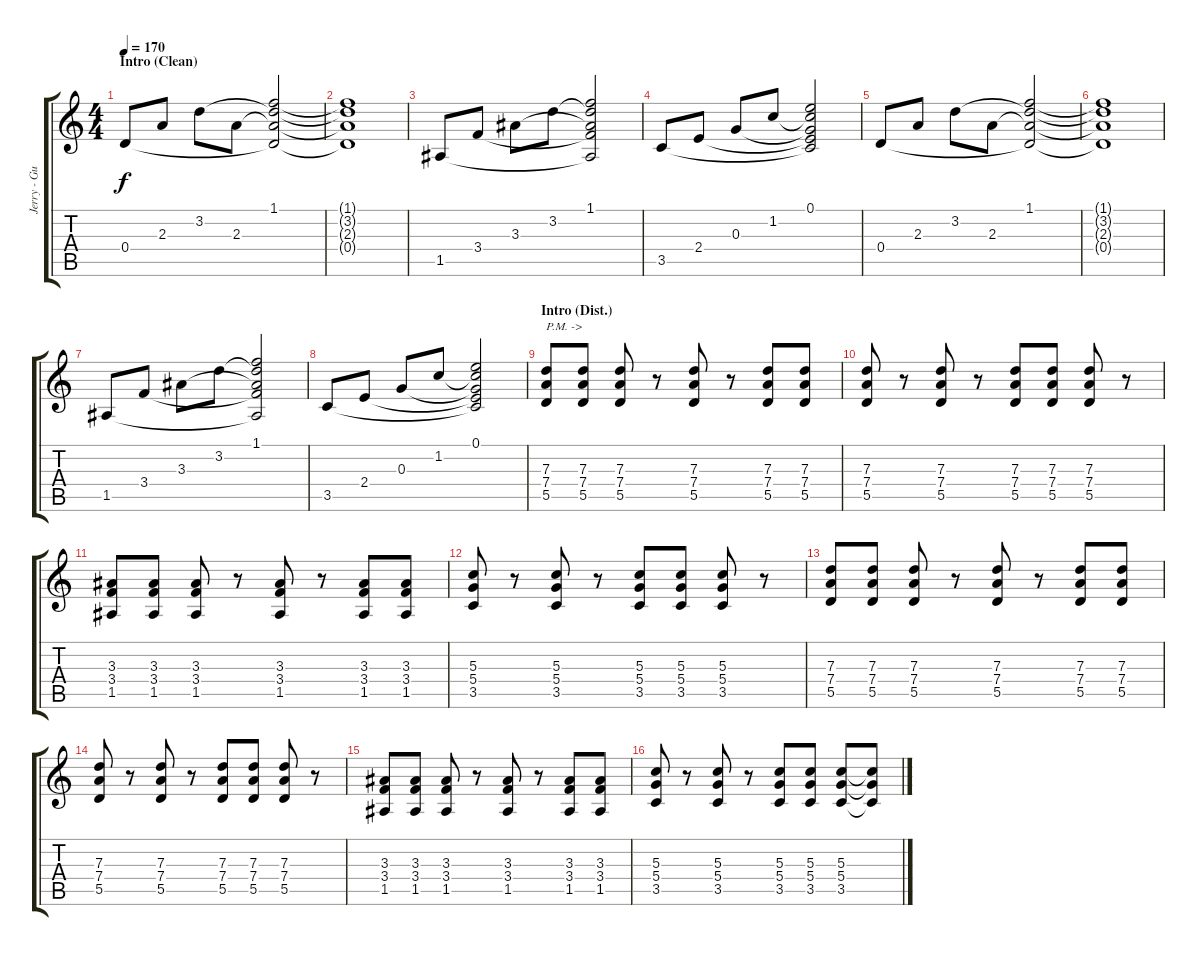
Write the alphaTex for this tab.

\track ("Jerry - Guitar 2" "Jerry - Gu") {instrument distortionguitar}
\staff {score tabs}
\tuning (E4 B3 G3 D3 A2 E2) {hide}
\ts (4 4)
\section ("" "Intro (Clean)")
\tempo 170
\clef g2
\ks c
0.4.8{dy f instrument acousticguitarsteel} 2.3.8 3.2.8 2.3.8 (1.1 3.2{t} 2.3{t} 0.4{t}).2 |
(1.1{t} 3.2{t} 2.3{t} 0.4{t}).1 |
1.5.8{instrument acousticguitarsteel} 3.4.8 3.3.8 3.2.8 (1.1 3.2{t} 3.3{t} 3.4{t} 1.5{t}).2 |
3.5.8{instrument acousticguitarsteel} 2.4.8 0.3.8 1.2.8 (0.1 1.2{t} 0.3{t} 2.4{t} 3.5{t}).2 |
0.4.8{instrument acousticguitarsteel} 2.3.8 3.2.8 2.3.8 (1.1 3.2{t} 2.3{t} 0.4{t}).2 |
(1.1{t} 3.2{t} 2.3{t} 0.4{t}).1 |
1.5.8{instrument acousticguitarsteel} 3.4.8 3.3.8 3.2.8 (1.1 3.2{t} 3.3{t} 3.4{t} 1.5{t}).2 |
3.5.8{instrument acousticguitarsteel} 2.4.8 0.3.8 1.2.8 (0.1 1.2{t} 0.3{t} 2.4{t} 3.5{t}).2 |
\section ("" "Intro (Dist.)")
(7.3 7.4 5.5).8{txt "P.M. ->" instrument distortionguitar} (7.3 7.4 5.5).8 (7.3 7.4 5.5).8 r.8 (7.3 7.4 5.5).8 r.8 (7.3 7.4 5.5).8 (7.3 7.4 5.5).8 |
(7.3 7.4 5.5).8 r.8 (7.3 7.4 5.5).8 r.8 (7.3 7.4 5.5).8 (7.3 7.4 5.5).8 (7.3 7.4 5.5).8 r.8 |
(3.3 3.4 1.5).8 (3.3 3.4 1.5).8 (3.3 3.4 1.5).8 r.8 (3.3 3.4 1.5).8 r.8 (3.3 3.4 1.5).8 (3.3 3.4 1.5).8 |
(5.3 5.4 3.5).8 r.8 (5.3 5.4 3.5).8 r.8 (5.3 5.4 3.5).8 (5.3 5.4 3.5).8 (5.3 5.4 3.5).8 r.8 |
(7.3 7.4 5.5).8 (7.3 7.4 5.5).8 (7.3 7.4 5.5).8 r.8 (7.3 7.4 5.5).8 r.8 (7.3 7.4 5.5).8 (7.3 7.4 5.5).8 |
(7.3 7.4 5.5).8 r.8 (7.3 7.4 5.5).8 r.8 (7.3 7.4 5.5).8 (7.3 7.4 5.5).8 (7.3 7.4 5.5).8 r.8 |
(3.3 3.4 1.5).8 (3.3 3.4 1.5).8 (3.3 3.4 1.5).8 r.8 (3.3 3.4 1.5).8 r.8 (3.3 3.4 1.5).8 (3.3 3.4 1.5).8 |
(5.3 5.4 3.5).8 r.8 (5.3 5.4 3.5).8 r.8 (5.3 5.4 3.5).8 (5.3 5.4 3.5).8 (5.3 5.4 3.5).8 (5.3{t} 5.4{t} 3.5{t}).8
